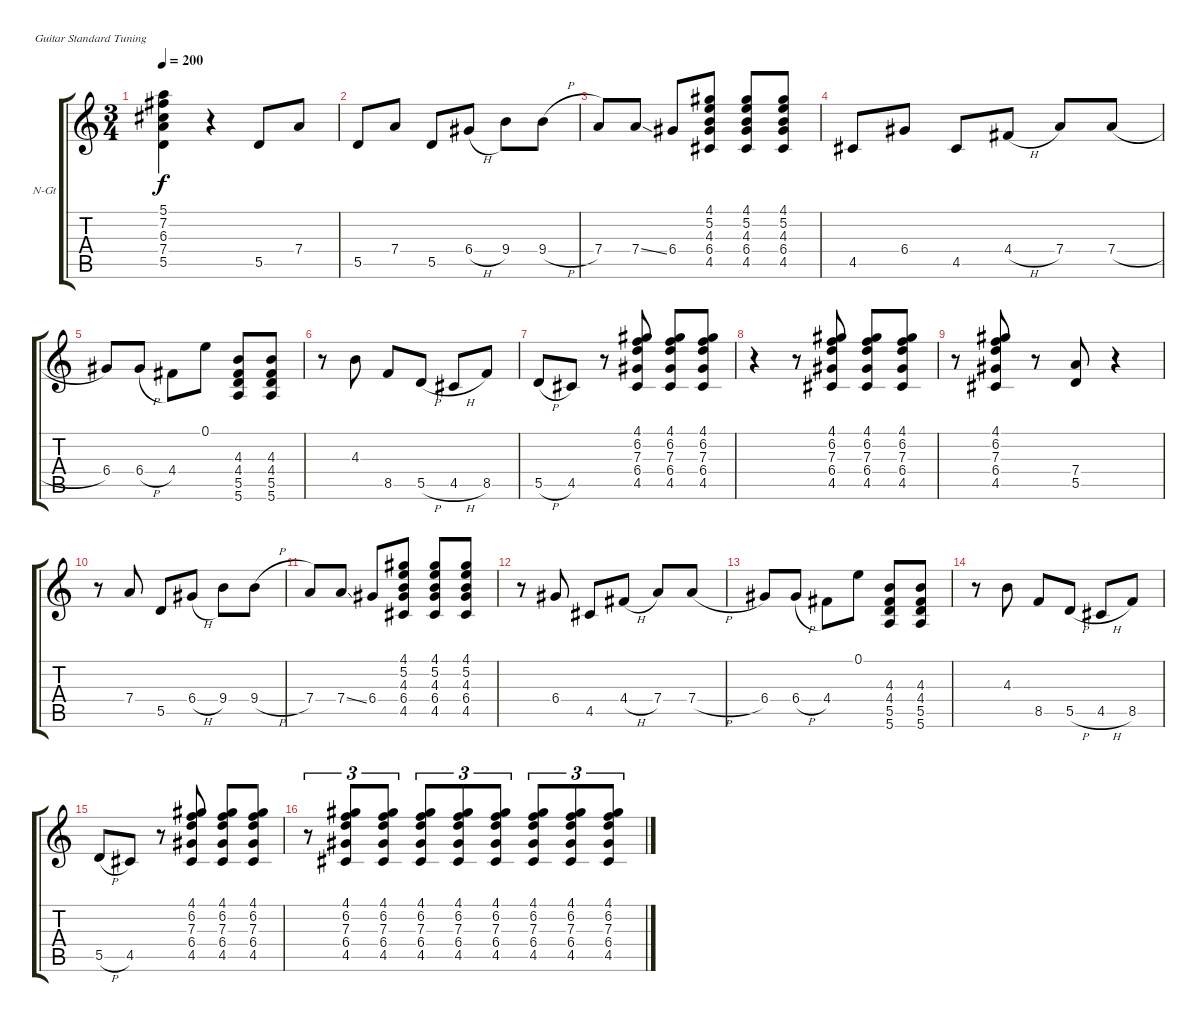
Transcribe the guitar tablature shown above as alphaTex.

\bracketExtendMode groupsimilarinstruments
\firstSystemTrackNameOrientation horizontal
\otherSystemsTrackNameOrientation horizontal
\track ("Piste 1" "N-Gt") {instrument acousticguitarnylon}
\staff {score tabs}
\tuning (E4 B3 G3 D3 A2 E2)
\ts (3 4)
\tempo 200
\clef g2
\ks c
(5.1 7.2 6.3 7.4 5.5).4{dy f} r.4 5.5.8 7.4.8 |
5.5.8 7.4.8 5.5.8 6.4{h}.8 9.4.8 9.4{h}.8 |
7.4.8 7.4{ss}.8 6.4.8 (4.1 5.2 4.3 6.4 4.5).8 (4.1 5.2 4.3 6.4 4.5).8 (4.1 5.2 4.3 6.4 4.5).8 |
4.5.8 6.4.8 4.5.8 4.4{h}.8 7.4.8 7.4{h}.8 |
6.4.8 6.4{h}.8 4.4.8 0.1.8 (4.3 4.4 5.5 5.6).8 (4.3 4.4 5.5 5.6).8 |
r.8 4.3.8 8.5.8 5.5{h}.8 4.5{h}.8 8.5.8 |
5.5{h}.8 4.5.8 r.8 (4.1 6.2 7.3 6.4 4.5).8 (4.1 6.2 7.3 6.4 4.5).8 (4.1 6.2 7.3 6.4 4.5).8 |
r.4 r.8 (4.1 6.2 7.3 6.4 4.5).8 (4.1 6.2 7.3 6.4 4.5).8 (4.1 6.2 7.3 6.4 4.5).8 |
r.8 (4.1 6.2 7.3 6.4 4.5).8 r.8 (7.4 5.5).8 r.4 |
r.8 7.4.8 5.5.8 6.4{h}.8 9.4.8 9.4{h}.8 |
7.4.8 7.4{ss}.8 6.4.8 (4.1 5.2 4.3 6.4 4.5).8 (4.1 5.2 4.3 6.4 4.5).8 (4.1 5.2 4.3 6.4 4.5).8 |
r.8 6.4.8 4.5.8 4.4{h}.8 7.4.8 7.4{h}.8 |
6.4.8 6.4{h}.8 4.4.8 0.1.8 (4.3 4.4 5.5 5.6).8 (4.3 4.4 5.5 5.6).8 |
r.8 4.3.8 8.5.8 5.5{h}.8 4.5{h}.8 8.5.8 |
5.5{h}.8 4.5.8 r.8 (4.1 6.2 7.3 6.4 4.5).8 (4.1 6.2 7.3 6.4 4.5).8 (4.1 6.2 7.3 6.4 4.5).8 |
r.8{tu (3 2)} (4.1 6.2 7.3 6.4 4.5).8{tu (3 2)} (4.1 6.2 7.3 6.4 4.5).8{tu (3 2)} (4.1 6.2 7.3 6.4 4.5).8{tu (3 2)} (4.1 6.2 7.3 6.4 4.5).8{tu (3 2)} (4.1 6.2 7.3 6.4 4.5).8{tu (3 2)} (4.1 6.2 7.3 6.4 4.5).8{tu (3 2)} (4.1 6.2 7.3 6.4 4.5).8{tu (3 2)} (4.1 6.2 7.3 6.4 4.5).8{tu (3 2)}
